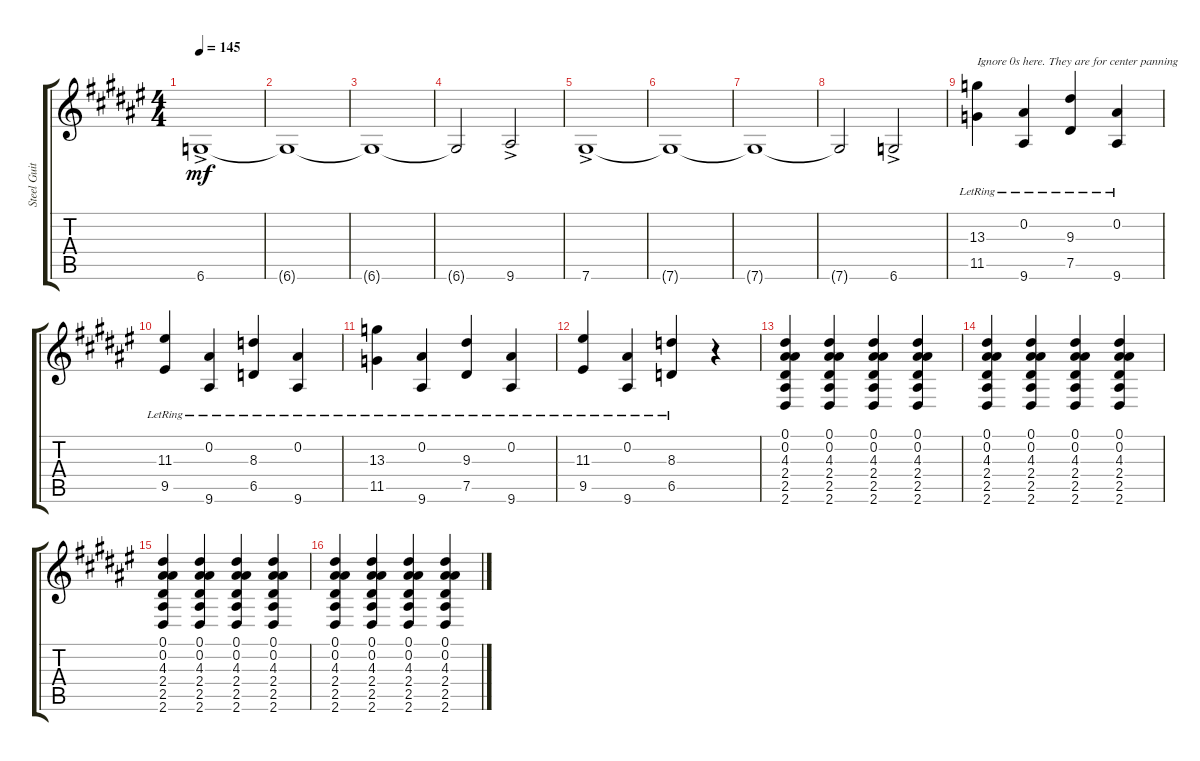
\track ("Steel Guitar" "Steel Guit") {instrument acousticguitarsteel}
\staff {score tabs}
\tuning (Eb4 Bb3 Gb3 Db3 Ab2 Db2) {hide}
\ts (4 4)
\tempo 145
\clef g2
\ks f#
6.6{ac}.1{dy mf} |
6.6{t}.1 |
6.6{t}.1 |
6.6{t}.2 9.6{ac}.2 |
7.6{ac}.1 |
7.6{t}.1 |
7.6{t}.1 |
7.6{t}.2 6.6{ac}.2 |
(13.3{lr} 11.5{lr}).4{txt "Ignore 0s here. They are for center panning"} (0.2{lr} 9.6{lr}).4 (9.3{lr} 7.5{lr}).4 (0.2{lr} 9.6{lr}).4 |
(11.3{lr} 9.5{lr}).4 (0.2{lr} 9.6{lr}).4 (8.3{lr} 6.5{lr}).4 (0.2{lr} 9.6{lr}).4 |
(13.3{lr} 11.5{lr}).4 (0.2{lr} 9.6{lr}).4 (9.3{lr} 7.5{lr}).4 (0.2{lr} 9.6{lr}).4 |
(11.3{lr} 9.5{lr}).4 (0.2{lr} 9.6{lr}).4 (8.3{lr} 6.5{lr}).4 r.4 |
(0.1 0.2 4.3 2.4 2.5 2.6).4 (0.1 0.2 4.3 2.4 2.5 2.6).4 (0.1 0.2 4.3 2.4 2.5 2.6).4 (0.1 0.2 4.3 2.4 2.5 2.6).4 |
(0.1 0.2 4.3 2.4 2.5 2.6).4 (0.1 0.2 4.3 2.4 2.5 2.6).4 (0.1 0.2 4.3 2.4 2.5 2.6).4 (0.1 0.2 4.3 2.4 2.5 2.6).4 |
(0.1 0.2 4.3 2.4 2.5 2.6).4 (0.1 0.2 4.3 2.4 2.5 2.6).4 (0.1 0.2 4.3 2.4 2.5 2.6).4 (0.1 0.2 4.3 2.4 2.5 2.6).4 |
(0.1 0.2 4.3 2.4 2.5 2.6).4 (0.1 0.2 4.3 2.4 2.5 2.6).4 (0.1 0.2 4.3 2.4 2.5 2.6).4 (0.1 0.2 4.3 2.4 2.5 2.6).4
